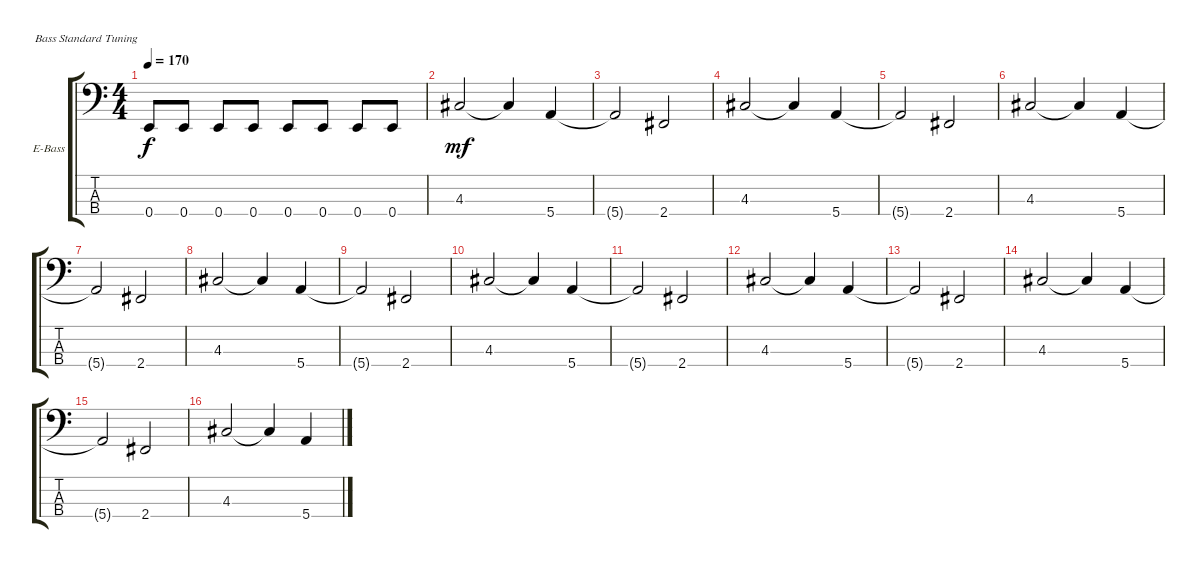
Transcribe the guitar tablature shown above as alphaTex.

\bracketExtendMode groupsimilarinstruments
\firstSystemTrackNameOrientation horizontal
\otherSystemsTrackNameOrientation horizontal
\track ("Electric Bass" "E-Bass") {instrument electricbassfinger}
\staff {score tabs}
\tuning (G2 D2 A1 E1)
\ts (4 4)
\tempo 170
\clef f4
\ks c
0.4{t}.8{dy f} 0.4.8 0.4.8 0.4.8 0.4.8 0.4.8 0.4.8 0.4.8 |
4.3.2{dy mf} 4.3{t}.4 5.4.4 |
5.4{t}.2 2.4.2 |
4.3.2 4.3{t}.4 5.4.4 |
5.4{t}.2 2.4.2 |
4.3.2 4.3{t}.4 5.4.4 |
5.4{t}.2 2.4.2 |
4.3.2 4.3{t}.4 5.4.4 |
5.4{t}.2 2.4.2 |
4.3.2 4.3{t}.4 5.4.4 |
5.4{t}.2 2.4.2 |
4.3.2 4.3{t}.4 5.4.4 |
5.4{t}.2 2.4.2 |
4.3.2 4.3{t}.4 5.4.4 |
5.4{t}.2 2.4.2 |
4.3.2 4.3{t}.4 5.4.4
